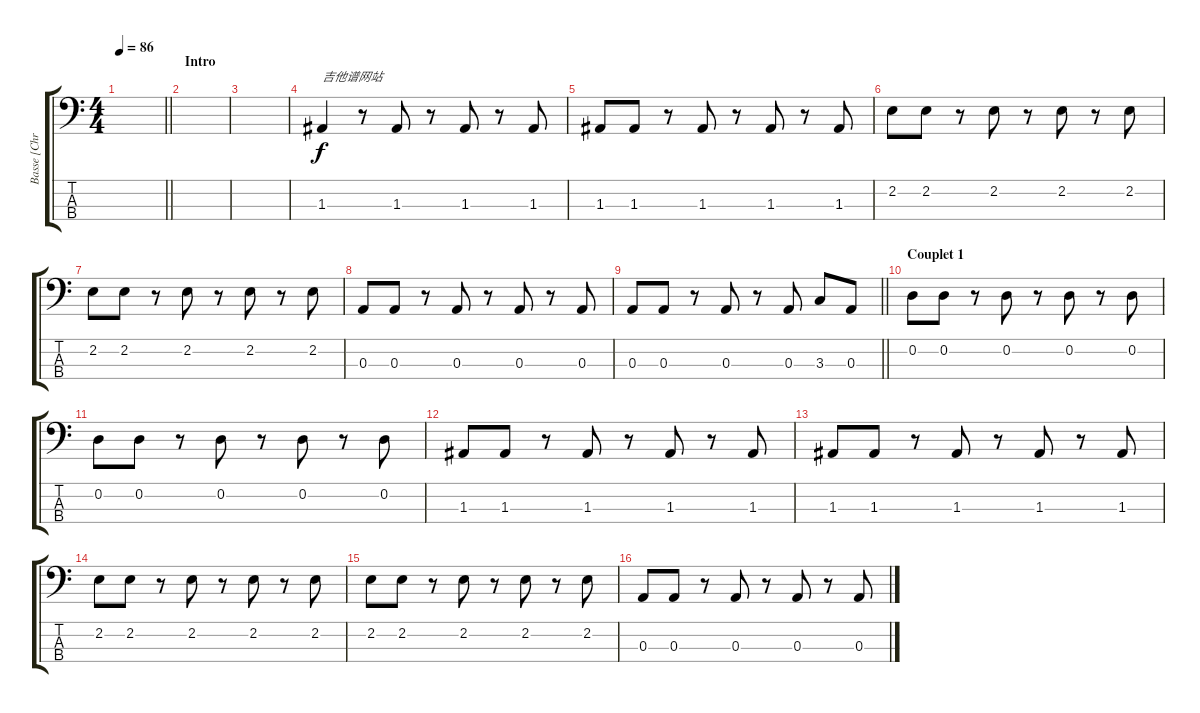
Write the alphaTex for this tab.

\track ("Basse [Christopher Wolstenholme]" "Basse [Chr") {instrument electricbassfinger}
\staff {score tabs}
\tuning (G2 D2 A1 E1) {hide}
\ts (4 4)
\tempo 86
\clef f4
\barLineRight lightlight
\ks c
|
\section ("" "Intro")
|
|
1.3.4{txt "吉他谱网站"} r.8 1.3.8 r.8 1.3.8 r.8 1.3.8 |
1.3.8 1.3.8 r.8 1.3.8 r.8 1.3.8 r.8 1.3.8 |
2.2.8 2.2.8 r.8 2.2.8 r.8 2.2.8 r.8 2.2.8 |
2.2.8 2.2.8 r.8 2.2.8 r.8 2.2.8 r.8 2.2.8 |
0.3.8 0.3.8 r.8 0.3.8 r.8 0.3.8 r.8 0.3.8 |
\barLineRight lightlight
0.3.8 0.3.8 r.8 0.3.8 r.8 0.3.8 3.3.8 0.3.8 |
\section ("" "Couplet 1")
0.2.8 0.2.8 r.8 0.2.8 r.8 0.2.8 r.8 0.2.8 |
0.2.8 0.2.8 r.8 0.2.8 r.8 0.2.8 r.8 0.2.8 |
1.3.8 1.3.8 r.8 1.3.8 r.8 1.3.8 r.8 1.3.8 |
1.3.8 1.3.8 r.8 1.3.8 r.8 1.3.8 r.8 1.3.8 |
2.2.8 2.2.8 r.8 2.2.8 r.8 2.2.8 r.8 2.2.8 |
2.2.8 2.2.8 r.8 2.2.8 r.8 2.2.8 r.8 2.2.8 |
0.3.8 0.3.8 r.8 0.3.8 r.8 0.3.8 r.8 0.3.8
